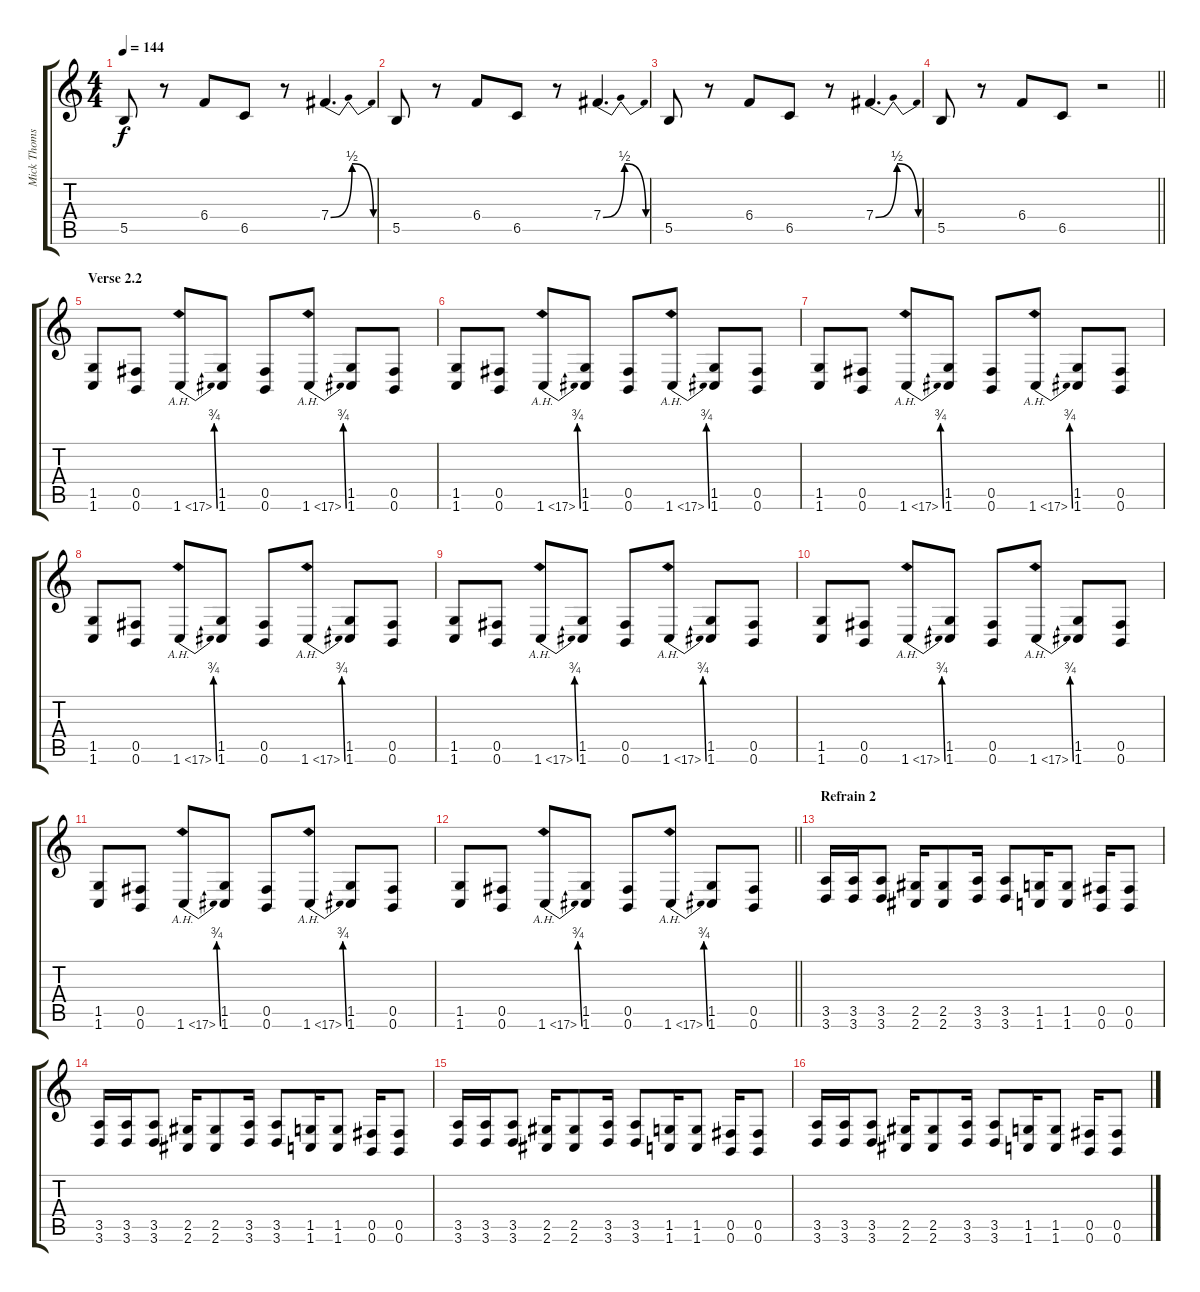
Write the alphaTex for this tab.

\track ("Mick Thomson" "Mick Thoms") {instrument distortionguitar}
\staff {score tabs}
\tuning (Db4 Ab3 E3 B2 Gb2 B1) {hide}
\ts (4 4)
\tempo 144
\clef g2
\ks c
5.5.8{dy f} r.8 6.4.8 6.5.8 r.8 7.4{be (bendrelease 0 0 30 2 30 2 60 0)}.4{d} |
5.5.8 r.8 6.4.8 6.5.8 r.8 7.4{be (bendrelease 0 0 30 2 30 2 60 0)}.4{d} |
5.5.8 r.8 6.4.8 6.5.8 r.8 7.4{be (bendrelease 0 0 30 2 30 2 60 0)}.4{d} |
\barLineRight lightlight
5.5.8 r.8 6.4.8 6.5.8 r.2 |
\section ("" "Verse 2.2")
(1.5 1.6).8{instrument distortionguitar} (0.5 0.6).8 1.6{be (bend 0 0 60 3) ah 16}.8{instrument guitarharmonics} (1.5 1.6).8{instrument distortionguitar} (0.5 0.6).8 1.6{be (bend 0 0 60 3) ah 16}.8{instrument guitarharmonics} (1.5 1.6).8{instrument distortionguitar} (0.5 0.6).8 |
(1.5 1.6).8 (0.5 0.6).8 1.6{be (bend 0 0 60 3) ah 16}.8{instrument guitarharmonics} (1.5 1.6).8{instrument distortionguitar} (0.5 0.6).8 1.6{be (bend 0 0 60 3) ah 16}.8{instrument guitarharmonics} (1.5 1.6).8{instrument distortionguitar} (0.5 0.6).8 |
(1.5 1.6).8 (0.5 0.6).8 1.6{be (bend 0 0 60 3) ah 16}.8{instrument guitarharmonics} (1.5 1.6).8{instrument distortionguitar} (0.5 0.6).8 1.6{be (bend 0 0 60 3) ah 16}.8{instrument guitarharmonics} (1.5 1.6).8{instrument distortionguitar} (0.5 0.6).8 |
(1.5 1.6).8 (0.5 0.6).8 1.6{be (bend 0 0 60 3) ah 16}.8{instrument guitarharmonics} (1.5 1.6).8{instrument distortionguitar} (0.5 0.6).8 1.6{be (bend 0 0 60 3) ah 16}.8{instrument guitarharmonics} (1.5 1.6).8{instrument distortionguitar} (0.5 0.6).8 |
(1.5 1.6).8 (0.5 0.6).8 1.6{be (bend 0 0 60 3) ah 16}.8{instrument guitarharmonics} (1.5 1.6).8{instrument distortionguitar} (0.5 0.6).8 1.6{be (bend 0 0 60 3) ah 16}.8{instrument guitarharmonics} (1.5 1.6).8{instrument distortionguitar} (0.5 0.6).8 |
(1.5 1.6).8 (0.5 0.6).8 1.6{be (bend 0 0 60 3) ah 16}.8{instrument guitarharmonics} (1.5 1.6).8{instrument distortionguitar} (0.5 0.6).8 1.6{be (bend 0 0 60 3) ah 16}.8{instrument guitarharmonics} (1.5 1.6).8{instrument distortionguitar} (0.5 0.6).8 |
(1.5 1.6).8 (0.5 0.6).8 1.6{be (bend 0 0 60 3) ah 16}.8{instrument guitarharmonics} (1.5 1.6).8{instrument distortionguitar} (0.5 0.6).8 1.6{be (bend 0 0 60 3) ah 16}.8{instrument guitarharmonics} (1.5 1.6).8{instrument distortionguitar} (0.5 0.6).8 |
\barLineRight lightlight
(1.5 1.6).8 (0.5 0.6).8 1.6{be (bend 0 0 60 3) ah 16}.8{instrument guitarharmonics} (1.5 1.6).8{instrument distortionguitar} (0.5 0.6).8 1.6{be (bend 0 0 60 3) ah 16}.8{instrument guitarharmonics} (1.5 1.6).8{instrument distortionguitar} (0.5 0.6).8 |
\section ("" "Refrain 2")
(3.5 3.6).16 (3.5 3.6).16 (3.5 3.6).8 (2.5 2.6).16 (2.5 2.6).8 (3.5 3.6).16 (3.5 3.6).8 (1.5 1.6).16 (1.5 1.6).8 (0.5 0.6).16 (0.5 0.6).8 |
(3.5 3.6).16 (3.5 3.6).16 (3.5 3.6).8 (2.5 2.6).16 (2.5 2.6).8 (3.5 3.6).16 (3.5 3.6).8 (1.5 1.6).16 (1.5 1.6).8 (0.5 0.6).16 (0.5 0.6).8 |
(3.5 3.6).16 (3.5 3.6).16 (3.5 3.6).8 (2.5 2.6).16 (2.5 2.6).8 (3.5 3.6).16 (3.5 3.6).8 (1.5 1.6).16 (1.5 1.6).8 (0.5 0.6).16 (0.5 0.6).8 |
(3.5 3.6).16 (3.5 3.6).16 (3.5 3.6).8 (2.5 2.6).16 (2.5 2.6).8 (3.5 3.6).16 (3.5 3.6).8 (1.5 1.6).16 (1.5 1.6).8 (0.5 0.6).16 (0.5 0.6).8
